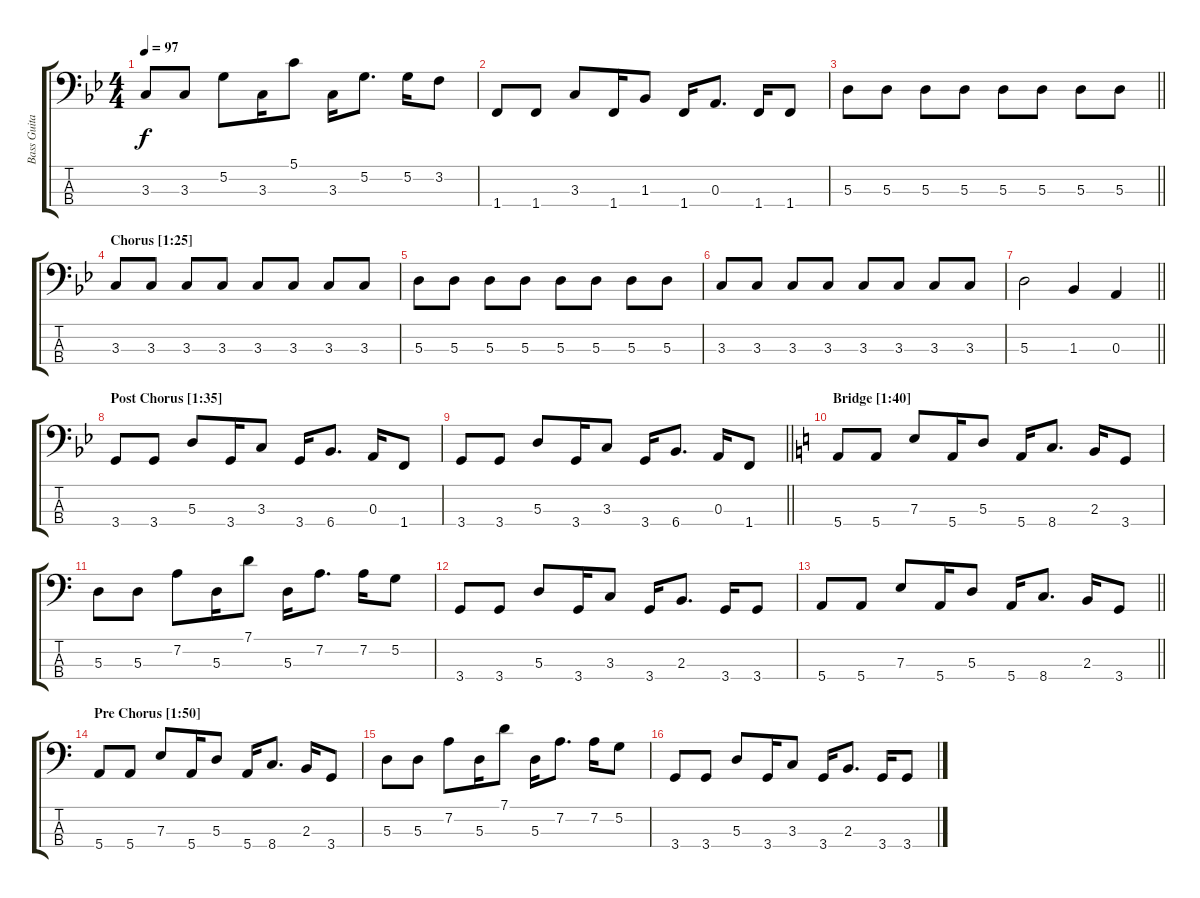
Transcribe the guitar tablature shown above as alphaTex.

\track ("Bass Guitar" "Bass Guita") {instrument electricbasspick}
\staff {score tabs}
\tuning (G2 D2 A1 E1) {hide}
\ts (4 4)
\tempo 97
\clef f4
\ks gminor
3.3.8{dy f} 3.3.8 5.2.8 3.3.16 5.1.8 3.3.16 5.2.8{d} 5.2.16 3.2.8 |
1.4.8 1.4.8 3.3.8 1.4.16 1.3.8 1.4.16 0.3.8{d} 1.4.16 1.4.8 |
\barLineRight lightlight
5.3.8 5.3.8 5.3.8 5.3.8 5.3.8 5.3.8 5.3.8 5.3.8 |
\section ("" "Chorus [1:25]")
3.3.8 3.3.8 3.3.8 3.3.8 3.3.8 3.3.8 3.3.8 3.3.8 |
5.3.8 5.3.8 5.3.8 5.3.8 5.3.8 5.3.8 5.3.8 5.3.8 |
3.3.8 3.3.8 3.3.8 3.3.8 3.3.8 3.3.8 3.3.8 3.3.8 |
\barLineRight lightlight
5.3.2 1.3.4 0.3.4 |
\section ("" "Post Chorus [1:35]")
3.4.8 3.4.8 5.3.8 3.4.16 3.3.8 3.4.16 6.4.8{d} 0.3.16 1.4.8 |
\barLineRight lightlight
3.4.8 3.4.8 5.3.8 3.4.16 3.3.8 3.4.16 6.4.8{d} 0.3.16 1.4.8 |
\section ("" "Bridge [1:40]")
\ks aminor
5.4.8 5.4.8 7.3.8 5.4.16 5.3.8 5.4.16 8.4.8{d} 2.3.16 3.4.8 |
5.3.8 5.3.8 7.2.8 5.3.16 7.1.8 5.3.16 7.2.8{d} 7.2.16 5.2.8 |
3.4.8 3.4.8 5.3.8 3.4.16 3.3.8 3.4.16 2.3.8{d} 3.4.16 3.4.8 |
\barLineRight lightlight
5.4.8 5.4.8 7.3.8 5.4.16 5.3.8 5.4.16 8.4.8{d} 2.3.16 3.4.8 |
\section ("" "Pre Chorus [1:50]")
5.4.8 5.4.8 7.3.8 5.4.16 5.3.8 5.4.16 8.4.8{d} 2.3.16 3.4.8 |
5.3.8 5.3.8 7.2.8 5.3.16 7.1.8 5.3.16 7.2.8{d} 7.2.16 5.2.8 |
3.4.8 3.4.8 5.3.8 3.4.16 3.3.8 3.4.16 2.3.8{d} 3.4.16 3.4.8
